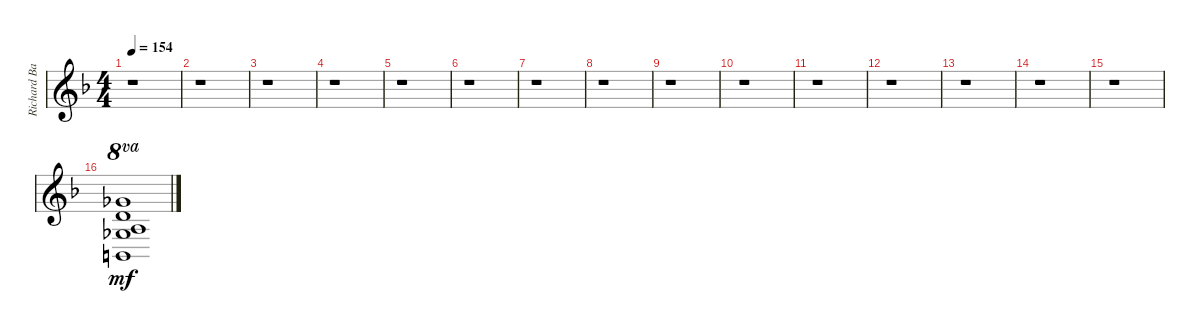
\track ("Richard Barbieri Piano/Organ" "Richard Ba") {instrument acousticgrandpiano}
\staff {score}
\tuning (E4 B3 G3 D3 A2 E2) {hide}
\ts (4 4)
\tempo 154
\clef g2
\ks dminor
r.1{dy f} |
r.1 |
r.1 |
r.1 |
r.1 |
r.1 |
r.1 |
r.1 |
r.1 |
r.1 |
r.1 |
r.1 |
r.1 |
r.1 |
r.1 |
(14.1 15.2 14.3 16.4 14.5).1{ot 8va dy mf volume 13 instrument rockorgan}
